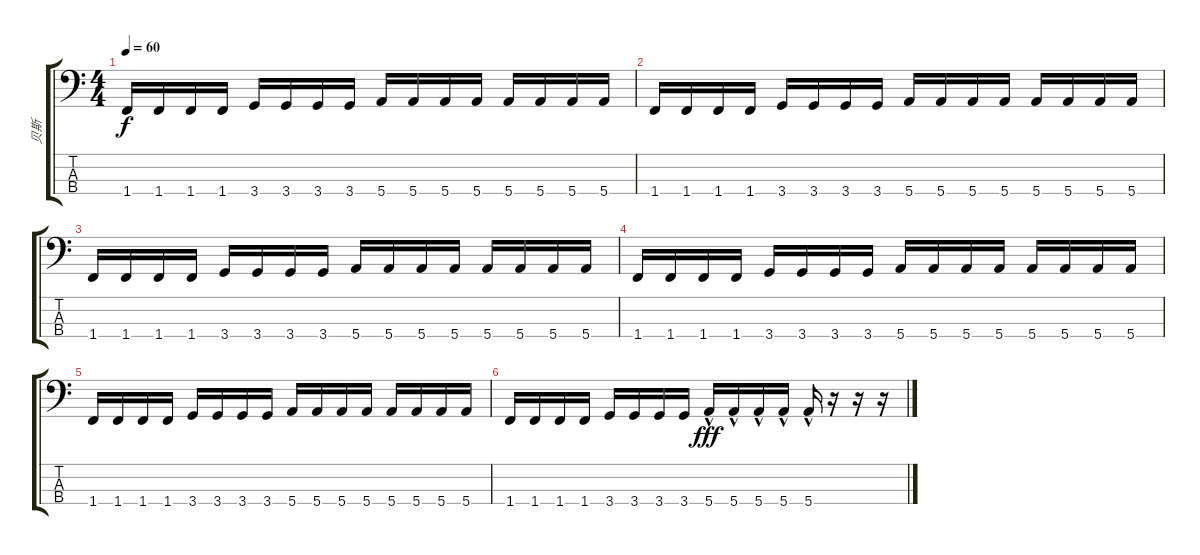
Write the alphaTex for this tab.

\track ("贝斯" "贝斯") {instrument electricbassfinger}
\staff {score tabs}
\tuning (G2 D2 A1 E1) {hide}
\ts (4 4)
\tempo 60
\clef f4
\ks c
1.4.16{dy f} 1.4.16 1.4.16 1.4.16 3.4.16 3.4.16 3.4.16 3.4.16 5.4.16 5.4.16 5.4.16 5.4.16 5.4.16 5.4.16 5.4.16 5.4.16 |
1.4.16 1.4.16 1.4.16 1.4.16 3.4.16 3.4.16 3.4.16 3.4.16 5.4.16 5.4.16 5.4.16 5.4.16 5.4.16 5.4.16 5.4.16 5.4.16 |
1.4.16 1.4.16 1.4.16 1.4.16 3.4.16 3.4.16 3.4.16 3.4.16 5.4.16 5.4.16 5.4.16 5.4.16 5.4.16 5.4.16{txt ""} 5.4.16 5.4.16 |
1.4.16 1.4.16 1.4.16 1.4.16 3.4.16 3.4.16 3.4.16 3.4.16 5.4.16 5.4.16 5.4.16 5.4.16 5.4.16 5.4.16 5.4.16 5.4.16 |
1.4.16 1.4.16 1.4.16 1.4.16 3.4.16 3.4.16 3.4.16 3.4.16 5.4.16 5.4.16 5.4.16 5.4.16 5.4.16 5.4.16 5.4.16 5.4.16 |
1.4.16 1.4.16 1.4.16 1.4.16 3.4.16 3.4.16 3.4.16 3.4.16 5.4{hac}.16{dy fff} 5.4{hac}.16 5.4{hac}.16 5.4{hac}.16 5.4{hac}.16 r.16 r.16 r.16
